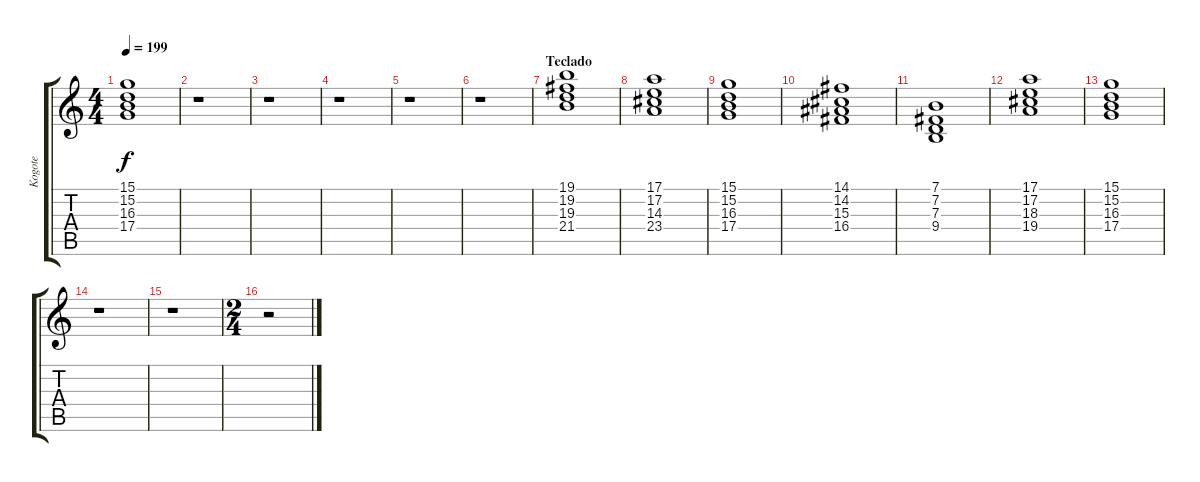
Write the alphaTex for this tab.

\track ("Kogote" "Kogote") {instrument pad2warm}
\staff {score tabs}
\tuning (E4 B3 G3 D3 A2 E2) {hide}
\ts (4 4)
\tempo 199
\clef g2
\ks c
(15.1 15.2 16.3 17.4).1{dy f} |
r.1 |
r.1 |
r.1 |
r.1 |
r.1 |
\section ("" "Teclado")
(19.1 19.2 19.3 21.4).1 |
(17.1 17.2 14.3 23.4).1 |
(15.1 15.2 16.3 17.4).1 |
(14.1 14.2 15.3 16.4).1 |
(7.1 7.2 7.3 9.4).1 |
(17.1 17.2 18.3 19.4).1 |
(15.1 15.2 16.3 17.4).1 |
r.1 |
r.1 |
\ts (2 4)
r.2
